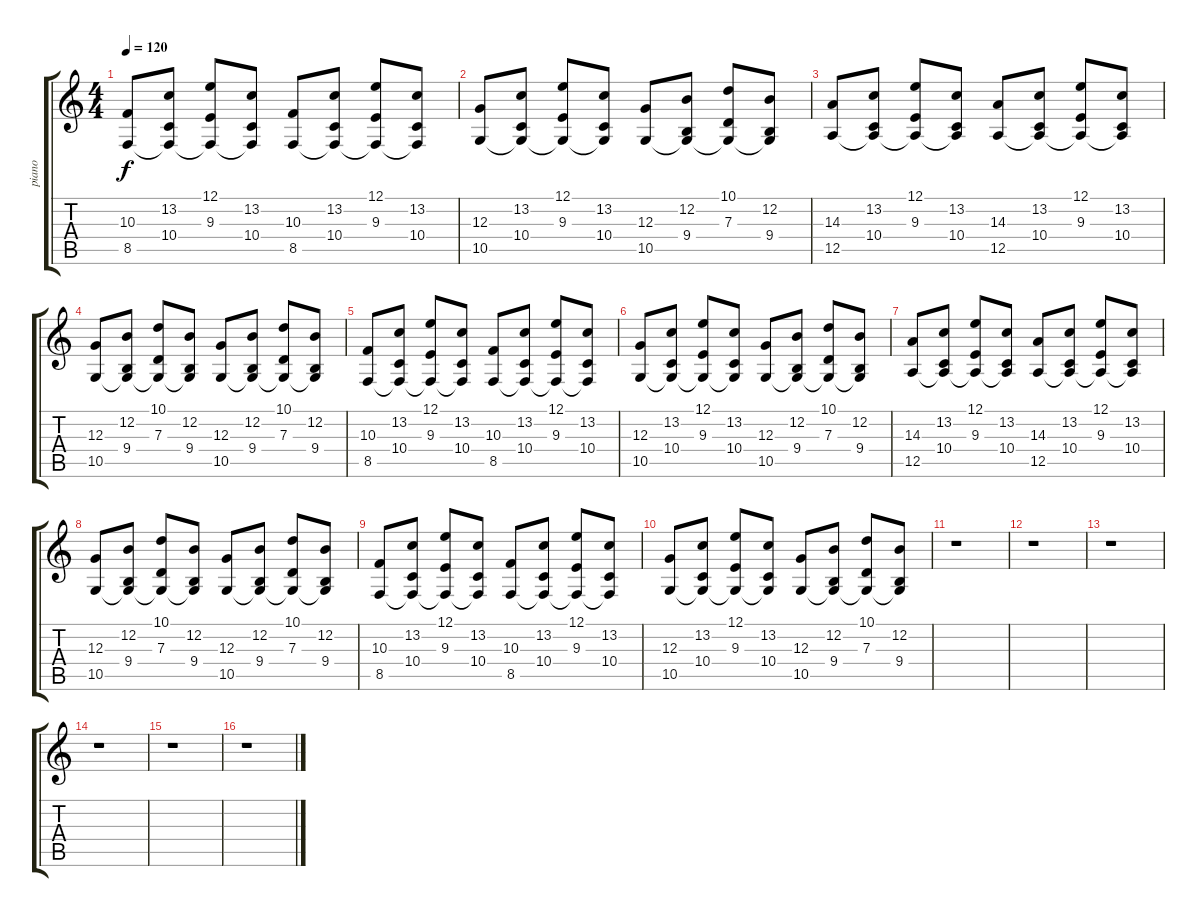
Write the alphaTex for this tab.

\track ("piano" "piano") {instrument brightacousticpiano}
\staff {score tabs}
\tuning (E4 B3 G3 D3 A2 E2) {hide}
\ts (4 4)
\tempo 120
\clef g2
\ks c
(10.3 8.5).8{dy f} (13.2 10.4 8.5{t}).8 (12.1 9.3 8.5{t}).8 (13.2 10.4 8.5{t}).8 (10.3 8.5).8 (13.2 10.4 8.5{t}).8 (12.1 9.3 8.5{t}).8 (13.2 10.4 8.5{t}).8 |
(12.3 10.5).8 (13.2 10.4 10.5{t}).8 (12.1 9.3 10.5{t}).8 (13.2 10.4 10.5{t}).8 (12.3 10.5).8 (12.2 9.4 10.5{t}).8 (10.1 7.3 10.5{t}).8 (12.2 9.4 10.5{t}).8 |
(14.3 12.5).8 (13.2 10.4 12.5{t}).8 (12.1 9.3 12.5{t}).8 (13.2 10.4 12.5{t}).8 (14.3 12.5).8 (13.2 10.4 12.5{t}).8 (12.1 9.3 12.5{t}).8 (13.2 10.4 12.5{t}).8 |
(12.3 10.5).8 (12.2 9.4 10.5{t}).8 (10.1 7.3 10.5{t}).8 (12.2 9.4 10.5{t}).8 (12.3 10.5).8 (12.2 9.4 10.5{t}).8 (10.1 7.3 10.5{t}).8 (12.2 9.4 10.5{t}).8 |
(10.3 8.5).8 (13.2 10.4 8.5{t}).8 (12.1 9.3 8.5{t}).8 (13.2 10.4 8.5{t}).8 (10.3 8.5).8 (13.2 10.4 8.5{t}).8 (12.1 9.3 8.5{t}).8 (13.2 10.4 8.5{t}).8 |
(12.3 10.5).8 (13.2 10.4 10.5{t}).8 (12.1 9.3 10.5{t}).8 (13.2 10.4 10.5{t}).8 (12.3 10.5).8 (12.2 9.4 10.5{t}).8 (10.1 7.3 10.5{t}).8 (12.2 9.4 10.5{t}).8 |
(14.3 12.5).8 (13.2 10.4 12.5{t}).8 (12.1 9.3 12.5{t}).8 (13.2 10.4 12.5{t}).8 (14.3 12.5).8 (13.2 10.4 12.5{t}).8 (12.1 9.3 12.5{t}).8 (13.2 10.4 12.5{t}).8 |
(12.3 10.5).8 (12.2 9.4 10.5{t}).8 (10.1 7.3 10.5{t}).8 (12.2 9.4 10.5{t}).8 (12.3 10.5).8 (12.2 9.4 10.5{t}).8 (10.1 7.3 10.5{t}).8 (12.2 9.4 10.5{t}).8 |
(10.3 8.5).8 (13.2 10.4 8.5{t}).8 (12.1 9.3 8.5{t}).8 (13.2 10.4 8.5{t}).8 (10.3 8.5).8 (13.2 10.4 8.5{t}).8 (12.1 9.3 8.5{t}).8 (13.2 10.4 8.5{t}).8 |
(12.3 10.5).8 (13.2 10.4 10.5{t}).8 (12.1 9.3 10.5{t}).8 (13.2 10.4 10.5{t}).8 (12.3 10.5).8 (12.2 9.4 10.5{t}).8 (10.1 7.3 10.5{t}).8 (12.2 9.4 10.5{t}).8 |
r.1 |
r.1 |
r.1 |
r.1 |
r.1 |
r.1
